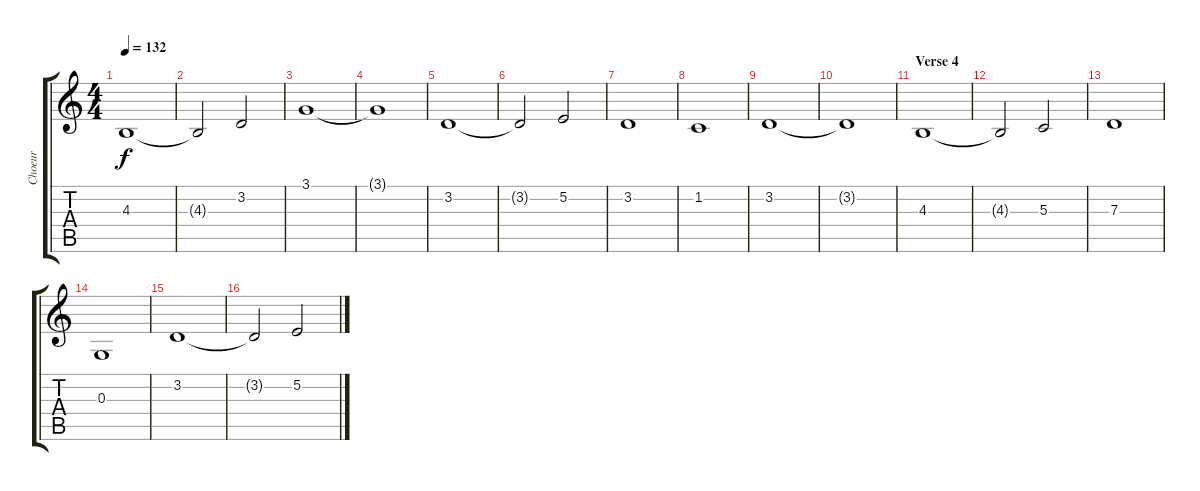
\track ("Choeur" "Choeur") {instrument lead6voice}
\staff {score tabs}
\tuning (E4 B3 G3 D3 A2 E2) {hide}
\ts (4 4)
\tempo 132
\clef g2
\ks c
4.3.1{dy f} |
4.3{t}.2 3.2.2 |
3.1.1 |
3.1{t}.1 |
3.2.1 |
3.2{t}.2 5.2.2 |
3.2.1 |
1.2.1 |
3.2.1 |
3.2{t}.1 |
\section ("" "Verse 4")
4.3.1 |
4.3{t}.2 5.3.2 |
7.3.1 |
0.3.1 |
3.2.1 |
3.2{t}.2 5.2.2
